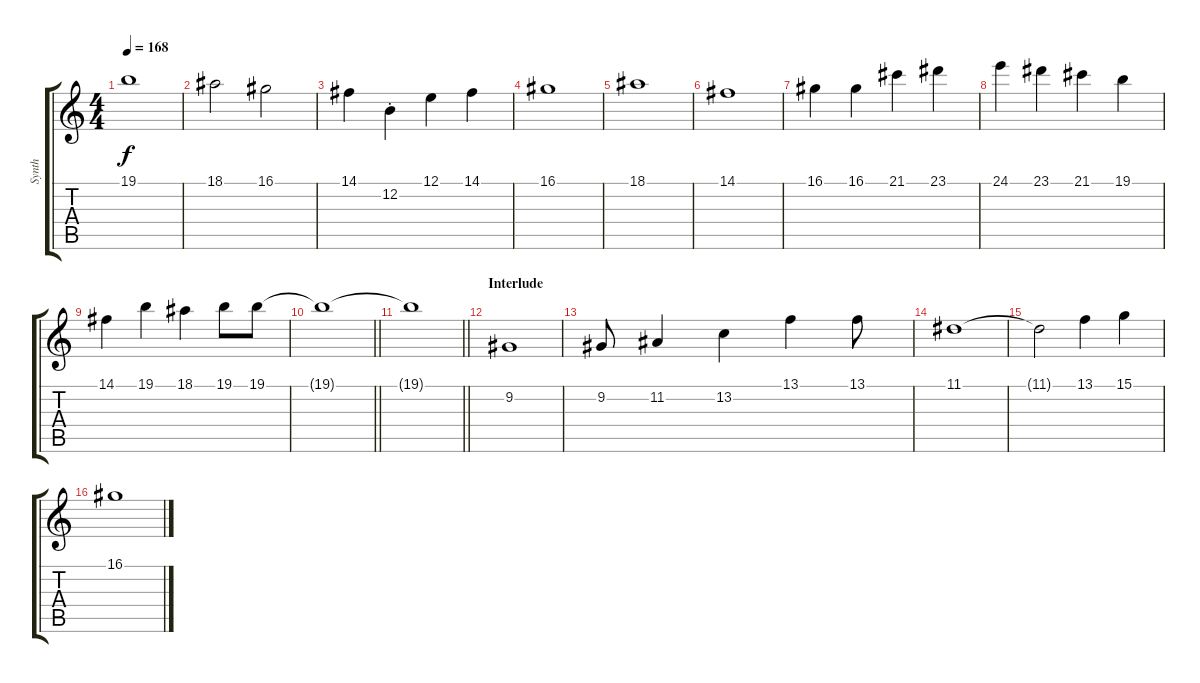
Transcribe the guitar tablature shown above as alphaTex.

\track ("Synth" "Synth") {instrument lead2sawtooth}
\staff {score tabs}
\tuning (E4 B3 G3 D3 A2 E2) {hide}
\ts (4 4)
\tempo 168
\clef g2
\ks c
19.1{t}.1{dy f} |
18.1.2 16.1.2 |
14.1.4 12.2{st}.4 12.1.4 14.1.4 |
16.1.1 |
18.1.1 |
14.1.1 |
16.1.4 16.1.4 21.1.4 23.1.4 |
24.1.4 23.1.4 21.1.4 19.1.4 |
14.1.4 19.1.4 18.1.4 19.1.8 19.1.8 |
\barLineRight lightlight
19.1{t}.1 |
\section ("" "")
\barLineRight lightlight
19.1{t}.1 |
\section ("" "Interlude")
9.2.1 |
9.2.8 11.2.4 13.2.4 13.1.4 13.1.8 |
11.1.1 |
11.1{t}.2 13.1.4 15.1.4 |
16.1.1
